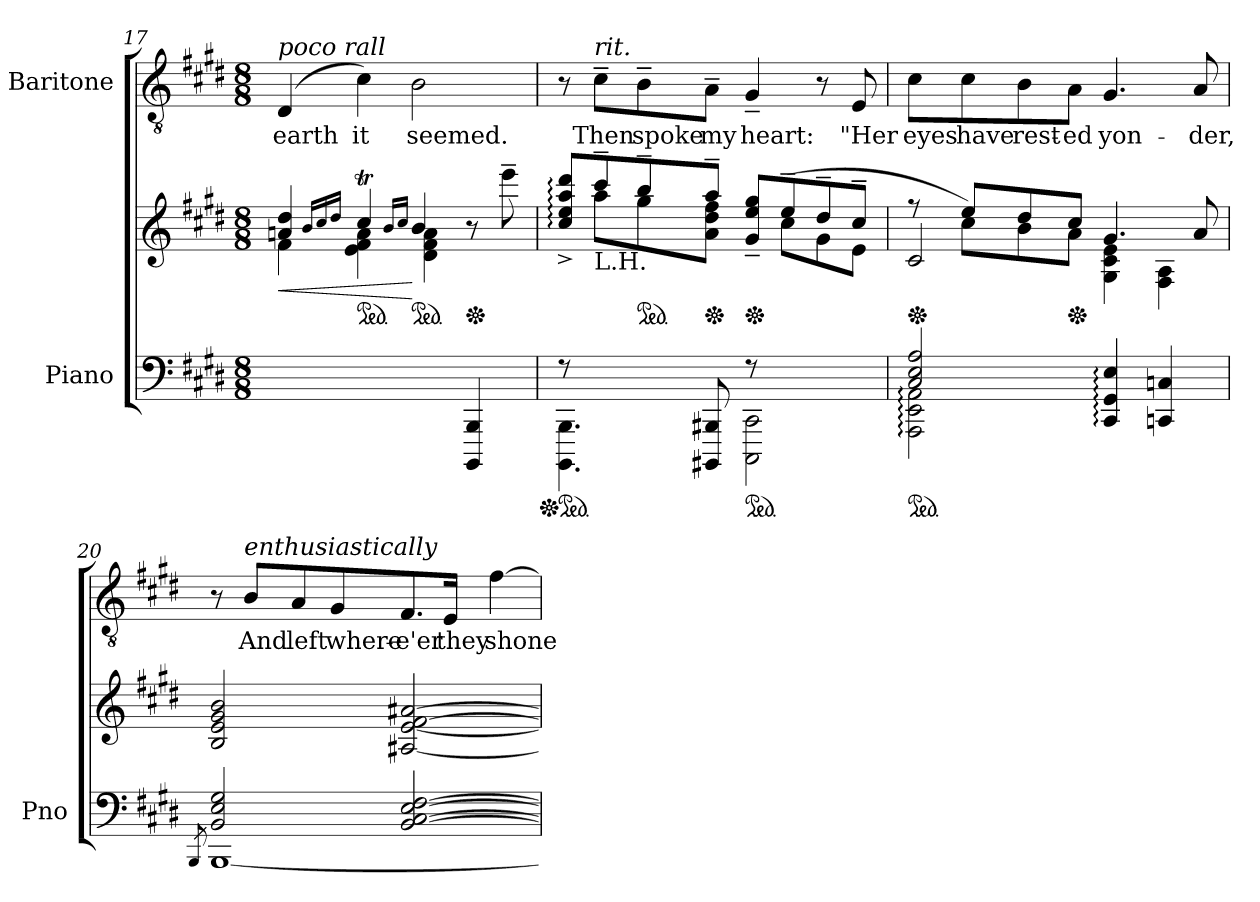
**kern	**kern	**dynam	**kern	**text
*part2	*part2	*part2	*part1	*part1
*staff3	*staff2	*staff2/3	*staff1	*staff1
*I"Piano	*	*	*I"Baritone	*
*I'Pno	*	*	*	*
*clefF4	*clefG2	*	*clefGv2	*
*k[f#c#g#d#]	*k[f#c#g#d#]	*	*k[f#c#g#d#]	*
*M8/8	*M8/8	*	*M8/8	*
=17	=17	=17	=17	=17
!	!	!	!LO:TX:a:i:t=poco rall	!
!	!LO:TX:b:i:t=colla voce	!	!	!
!	!	!LO:HP:b	!	!LO:LY:b
*	*^	*	*	*
2.ryy	4an/ 4dd#/	4f#\	<	(>4D#/	earth
.	16qb/LL	.	.	.	.
.	16qcc#/	.	.	.	.
.	16qdd#/JJ	.	.	.	.
*	*ped	*	*	*	*
!	!	!	!	!	!LO:LY:b
.	4cc#T/	4e\ 4f#\ 4a\	.	4c#\)	it
.	16qb/LL	.	.	.	.
.	16qcc#/JJ	.	.	.	.
*	*ped	*	*	*	*
!	!	!	!	!	!LO:LY:b
.	4b/	4d#\ 4f#\ 4a\	[	2B\	seemed.
*	*Xped	*	*	*	*
4BBBB/ 4BBB/	8r	4ryy	.	.	.
.	8eee~\	.	.	.	.
!!LO:LB:g=z
=18	=18	=18	=18	=18	=18
*Xped	*	*	*	*	*
*ped	*	*	*	*	*
*^	*	*	*	*	*
8r	(>4.BBBB\ 4.BBB\	8cc#/:^ 8ee/:^ 8aa/:^ 8ddd#/:^L	8ryy	.	8r	.
!	!	!	!	!	!LO:TX:a:i:t=rit.	!
!	!	!LO:TX:b:t=L.H.	!	!	!	!
!	!	!	!	!	!	!LO:LY:b
4.ryy	.	8ccc#~/	8aa\L	.	8c#~\L	Then
*	*	*ped	*	*	*	*
!	!	!	!	!	!	!LO:LY:b
.	.	8bb~/	8gg#\	.	8B~\	spoke
*	*	*Xped	*	*	*	*
!	!	!	!	!	!	!LO:LY:b
.	8BBBB#X/ 8BBB#X/	8aa~/J	8a\ 8dd#\ 8ff#\J	.	8A~\J	my
*ped	*	*	*	*	*	*
*	*	*Xped	*	*	*	*
!	!	!	!	!	!	!LO:LY:b
8r	2CCC#\ 2CC#\	8g#/~ 8ee/~ 8gg#/~L	8ryy	.	4G#~/	heart:
4.ryy	.	8ee~/	(8cc#\L	.	.	.
.	.	8dd#~/	8g#\	.	8r	.
!	!	!	!	!	!	!LO:LY:b
.	.	8cc#~/J	8e\J	.	8E/	"Her
*	*	*v	*v	*	*	*
=19	=19	=19	=19	=19	=19
*ped	*	*	*	*	*
*	*^	*	*	*	*
*	*	*	*Xped	*	*	*
*	*	*	*^	*	*	*
*	*	*	*	*^	*	*	*
!	!	!	!	!	!	!	!	!LO:LY:b
2C#/ 2E/ 2A/	8ryy	2AAA\: 2EE\: 2AA\:	8r	2c#/	8ryy	.	8c#\L	eyes
!	!	!	!	!	!	!	!	!LO:LY:b
.	4.ryy	.	8ee/L	.	8cc#\L)	.	8c#\	have
!	!	!	!	!	!	!	!	!LO:LY:b
.	.	.	8dd#/	.	8b\	.	8B\	rest-
*	*	*	*Xped	*	*	*	*	*
!	!	!	!	!	!	!	!	!LO:LY:b
.	.	.	8cc#/J	.	8a\J	.	8A\J	-ed
!	!	!	!	!	!	!	!	!LO:LY:b
2ryy	4CC#/: 4GG#/: 4E/:	2ryy	4.g#/	4G#\ 4c#\ 4e\	2ryy	.	4.G#/	yon-
.	4CCn/ 4Cn/	.	.	4F#\ 4A\	.	.	.	.
!	!	!	!	!	!	!	!	!LO:LY:b
.	.	.	8a/	.	.	.	8A/	-der,
*	*v	*v	*	*	*	*	*	*
*	*	*v	*v	*v	*	*	*
!!LO:LB:g=z
=20	=20	=20	=20	=20	=20
.	8qBBB/	.	.	.	.
2BB/ 2E/ 2G#/	[1BBB	2B/ 2e/ 2g#/ 2b/	.	8r	.
!	!	!	!	!LO:TX:a:i:t=enthusiastically	!
!	!	!	!	!	!LO:LY:b
.	.	.	.	8B/L	And
!	!	!	!	!	!LO:LY:b
.	.	.	.	8A/	left
!	!	!	!	!	!LO:LY:b
.	.	.	.	8G#/	where-
!	!	!	!	!	!LO:LY:b
[2BB/ [2C#/ [2E/ [2F#/	.	[2A#X/ [2e/ [2f#/ [2a#X/	.	8.F#/	-e'er
!	!	!	!	!	!LO:LY:b
.	.	.	.	16E/Jk	they
!	!	!	!	!	!LO:LY:b
.	.	.	.	[4f#\	shone
*v	*v	*	*	*	*
=	=	=	=	=
*-	*-	*-	*-	*-
